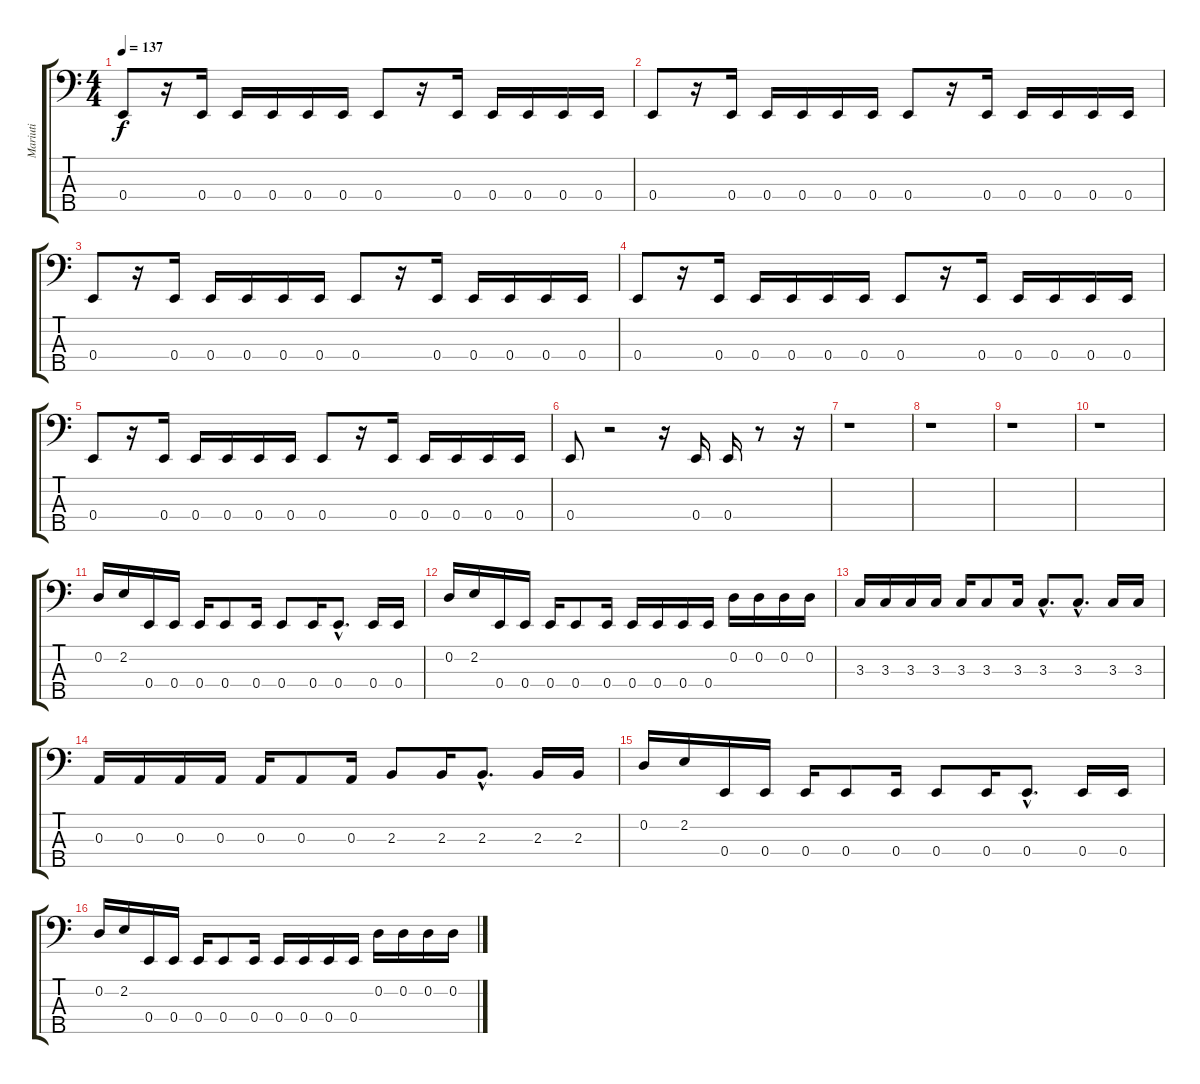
\track ("Mariuti" "Mariuti") {instrument electricbasspick}
\staff {score tabs}
\tuning (G2 D2 A1 E1 B0) {hide}
\ts (4 4)
\tempo 137
\clef f4
\ks c
0.4.8{dy f} r.16 0.4.16 0.4.16 0.4.16 0.4.16 0.4.16 0.4.8 r.16 0.4.16 0.4.16 0.4.16 0.4.16 0.4.16 |
0.4.8 r.16 0.4.16 0.4.16 0.4.16 0.4.16 0.4.16 0.4.8 r.16 0.4.16 0.4.16 0.4.16 0.4.16 0.4.16 |
0.4.8 r.16 0.4.16 0.4.16 0.4.16 0.4.16 0.4.16 0.4.8 r.16 0.4.16 0.4.16 0.4.16 0.4.16 0.4.16 |
0.4.8 r.16 0.4.16 0.4.16 0.4.16 0.4.16 0.4.16 0.4.8 r.16 0.4.16 0.4.16 0.4.16 0.4.16 0.4.16 |
0.4.8 r.16 0.4.16 0.4.16 0.4.16 0.4.16 0.4.16 0.4.8 r.16 0.4.16 0.4.16 0.4.16 0.4.16 0.4.16 |
0.4.8 r.2 r.16 0.4.16 0.4.16 r.8 r.16 |
r.1 |
r.1 |
r.1 |
r.1 |
0.2.16 2.2.16 0.4.16 0.4.16 0.4.16 0.4.8 0.4.16 0.4.8 0.4.16 0.4{hac}.8{d} 0.4.16 0.4.16 |
0.2.16 2.2.16 0.4.16 0.4.16 0.4.16 0.4.8 0.4.16 0.4.16 0.4.16 0.4.16 0.4.16 0.2.16 0.2.16 0.2.16 0.2.16 |
3.3.16 3.3.16 3.3.16 3.3.16 3.3.16 3.3.8 3.3.16 3.3{hac}.8{d} 3.3{hac}.8{d} 3.3.16 3.3.16 |
0.3.16 0.3.16 0.3.16 0.3.16 0.3.16 0.3.8 0.3.16 2.3.8 2.3.16 2.3{hac}.8{d} 2.3.16 2.3.16 |
0.2.16 2.2.16 0.4.16 0.4.16 0.4.16 0.4.8 0.4.16 0.4.8 0.4.16 0.4{hac}.8{d} 0.4.16 0.4.16 |
0.2.16 2.2.16 0.4.16 0.4.16 0.4.16 0.4.8 0.4.16 0.4.16 0.4.16 0.4.16 0.4.16 0.2.16 0.2.16 0.2.16 0.2.16
